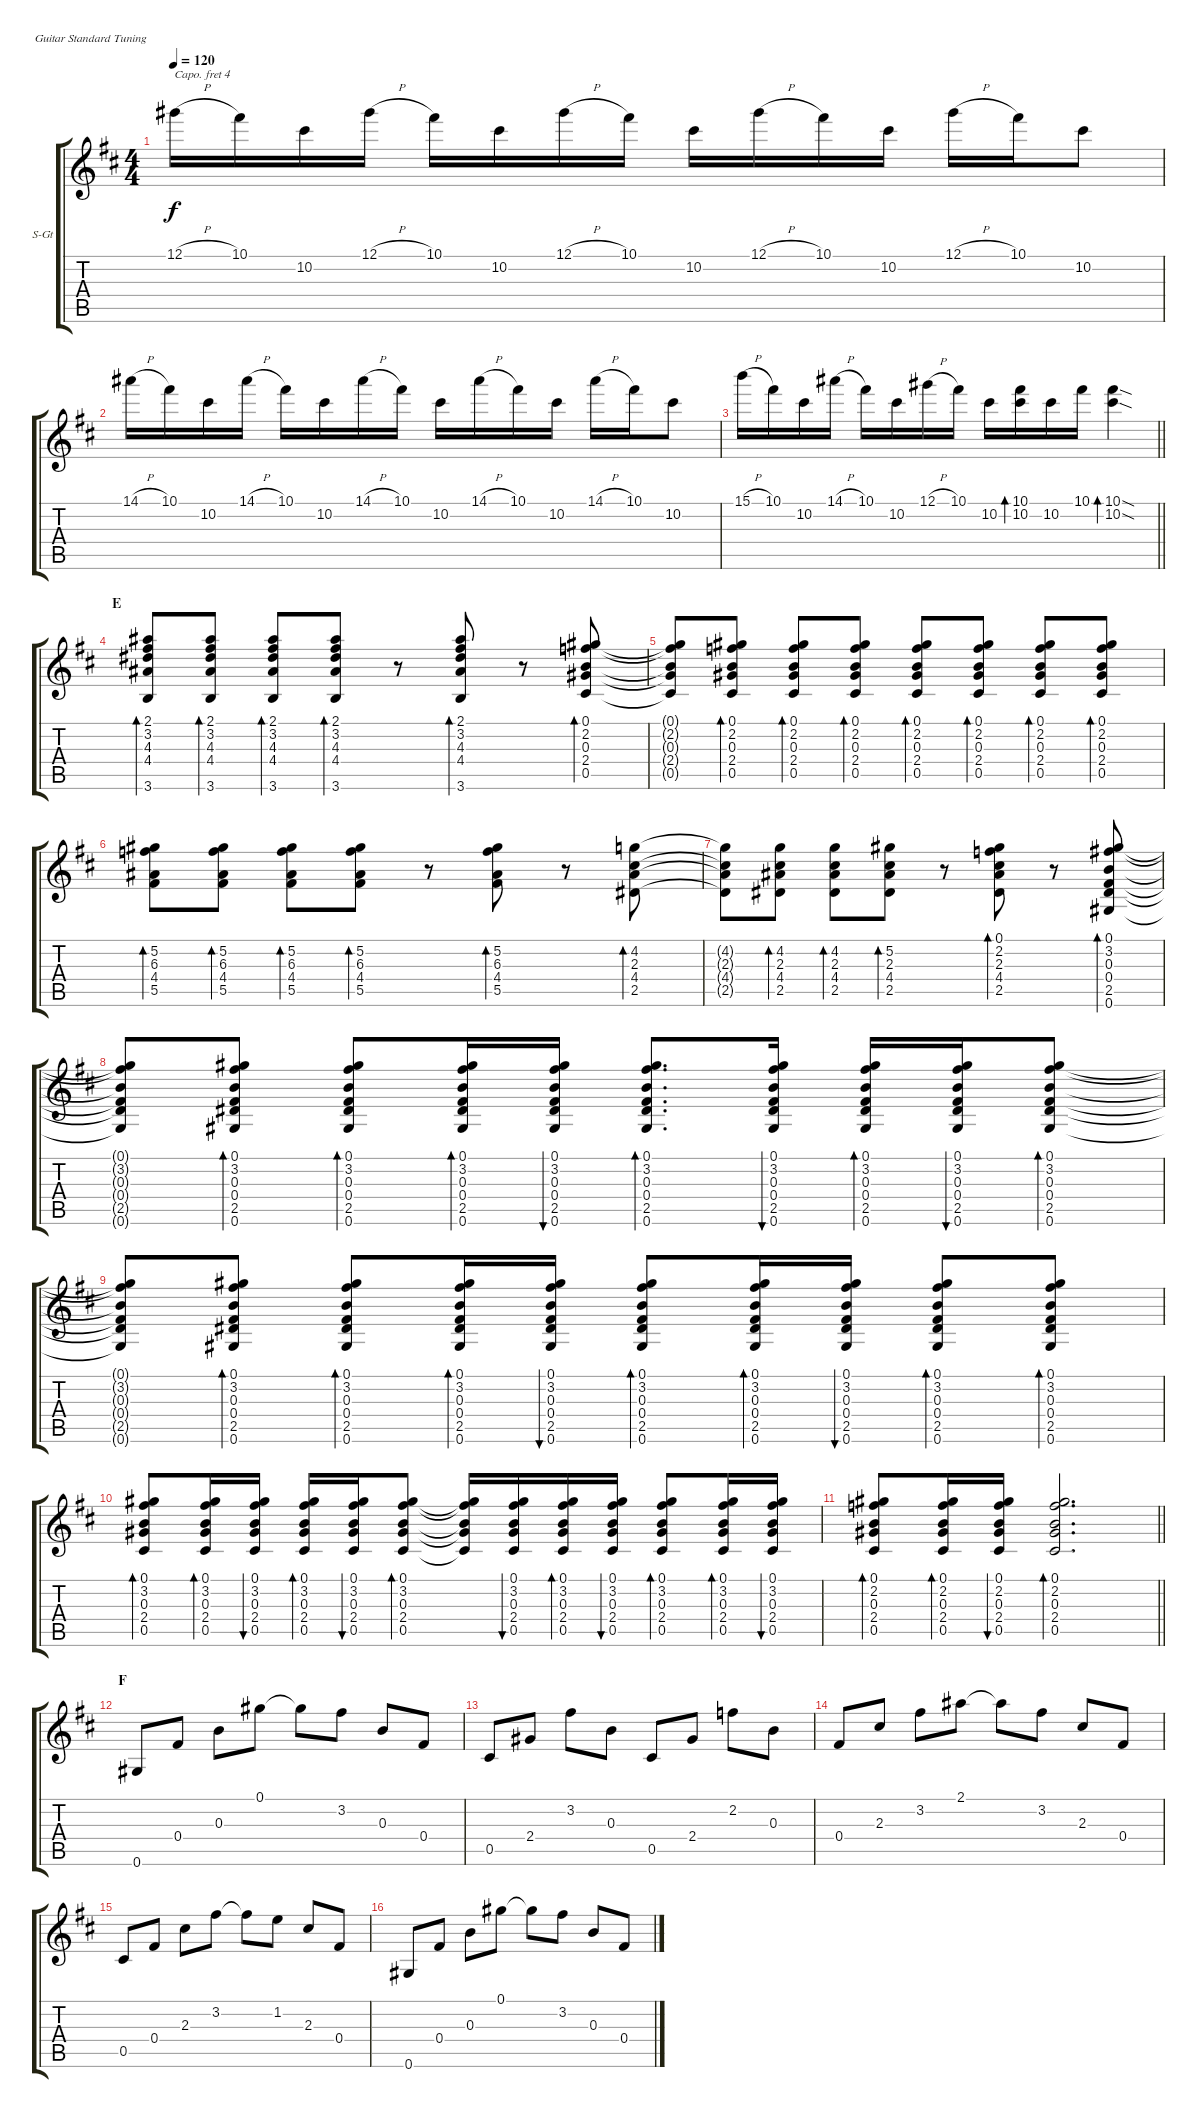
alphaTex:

\bracketExtendMode groupsimilarinstruments
\firstSystemTrackNameOrientation horizontal
\otherSystemsTrackNameOrientation horizontal
\track ("涛哥" "S-Gt") {instrument acousticguitarsteel}
\staff {score tabs}
\capo 4
\tuning (E4 B3 G3 D3 A2 E2)
\ts (4 4)
\tempo 120
\clef g2
\ks d
12.1{h}.16{dy f} 10.1.16 10.2.16 12.1{h}.16 10.1.16 10.2.16 12.1{h}.16 10.1.16 10.2.16 12.1{h}.16 10.1.16 10.2.16 12.1{h}.16 10.1.16 10.2.8 |
14.1{h}.16 10.1.16 10.2.16 14.1{h}.16 10.1.16 10.2.16 14.1{h}.16 10.1.16 10.2.16 14.1{h}.16 10.1.16 10.2.16 14.1{h}.16 10.1.16 10.2.8 |
\barLineRight lightlight
15.1{h}.16 10.1.16 10.2.16 14.1{h}.16 10.1.16 10.2.16 12.1{h}.16 10.1.16 10.2.16 (10.1 10.2).16{bd 30} 10.2.16 10.1.16 (10.1{sod} 10.2{sod}).4{bd 30} |
\section ("" "E")
(2.1 3.2 4.3 4.4 3.6).8{bd 30} (2.1 3.2 4.3 4.4 3.6).8{bd 30} (2.1 3.2 4.3 4.4 3.6).8{bd 30} (2.1 3.2 4.3 4.4 3.6).8{bd 30} r.8 (2.1 3.2 4.3 4.4 3.6).8{bd 30} r.8 (0.1 2.2 0.3 2.4 0.5).8{bd 30} |
(0.1{t} 2.2{t} 0.3{t} 2.4{t} 0.5{t}).8 (0.1 2.2 0.3 2.4 0.5).8{bd 30} (0.1 2.2 0.3 2.4 0.5).8{bd 30} (0.1 2.2 0.3 2.4 0.5).8{bd 30} (0.1 2.2 0.3 2.4 0.5).8{bd 30} (0.1 2.2 0.3 2.4 0.5).8{bd 30} (0.1 2.2 0.3 2.4 0.5).8{bd 30} (0.1 2.2 0.3 2.4 0.5).8{bd 30} |
(5.2 6.3 4.4 5.5).8{bd 30} (5.2 6.3 4.4 5.5).8{bd 30} (5.2 6.3 4.4 5.5).8{bd 30} (5.2 6.3 4.4 5.5).8{bd 30} r.8 (5.2 6.3 4.4 5.5).8{bd 30} r.8 (4.2 2.3 4.4 2.5).8{bd 30} |
(4.2{t} 2.3{t} 4.4{t} 2.5{t}).8 (4.2 2.3 4.4 2.5).8{bd 30} (4.2 2.3 4.4 2.5).8{bd 30} (5.2 2.3 4.4 2.5).8{bd 30} r.8 (0.1 2.2 2.3 4.4 2.5).8{bd 30} r.8 (0.1 3.2 0.3 0.4 2.5 0.6).8{bd 30} |
(0.1{t} 3.2{t} 0.3{t} 0.4{t} 2.5{t} 0.6{t}).8 (0.1 3.2 0.3 0.4 2.5 0.6).8{bd 30} (0.1 3.2 0.3 0.4 2.5 0.6).8{bd 30} (0.1 3.2 0.3 0.4 2.5 0.6).16{bd 30} (0.1 3.2 0.3 0.4 2.5 0.6).16{bu 30} (0.1 3.2 0.3 0.4 2.5 0.6).8{d bd 30} (0.1 3.2 0.3 0.4 2.5 0.6).16{bu 30} (0.1 3.2 0.3 0.4 2.5 0.6).16{bd 30} (0.1 3.2 0.3 0.4 2.5 0.6).16{bu 30} (0.1 3.2 0.3 0.4 2.5 0.6).8{bd 30} |
(0.1{t} 3.2{t} 0.3{t} 0.4{t} 2.5{t} 0.6{t}).8 (0.1 3.2 0.3 0.4 2.5 0.6).8{bd 30} (0.1 3.2 0.3 0.4 2.5 0.6).8{bd 30} (0.1 3.2 0.3 0.4 2.5 0.6).16{bd 30} (0.1 3.2 0.3 0.4 2.5 0.6).16{bu 30} (0.1 3.2 0.3 0.4 2.5 0.6).8{bd 30} (0.1 3.2 0.3 0.4 2.5 0.6).16{bd 30} (0.1 3.2 0.3 0.4 2.5 0.6).16{bu 30} (0.1 3.2 0.3 0.4 2.5 0.6).8{bd 30} (0.1 3.2 0.3 0.4 2.5 0.6).8{bd 30} |
(0.1 3.2 0.3 2.4 0.5).8{bd 30} (0.1 3.2 0.3 2.4 0.5).16{bd 30} (0.1 3.2 0.3 2.4 0.5).16{bu 30} (0.1 3.2 0.3 2.4 0.5).16{bd 30} (0.1 3.2 0.3 2.4 0.5).16{bu 30} (0.1 3.2 0.3 2.4 0.5).8{bd 30} (0.1{t} 3.2{t} 0.3{t} 2.4{t} 0.5{t}).16 (0.1 3.2 0.3 2.4 0.5).16{bu 30} (0.1 3.2 0.3 2.4 0.5).16{bd 30} (0.1 3.2 0.3 2.4 0.5).16{bu 30} (0.1 3.2 0.3 2.4 0.5).8{bd 30} (0.1 3.2 0.3 2.4 0.5).16{bd 30} (0.1 3.2 0.3 2.4 0.5).16{bu 30} |
\barLineRight lightlight
(0.1 2.2 0.3 2.4 0.5).8{bd 30} (0.1 2.2 0.3 2.4 0.5).16{bd 30} (0.1 2.2 0.3 2.4 0.5).16{bu 30} (0.1 2.2 0.3 2.4 0.5).2{d bd 30} |
\section ("" "F")
0.6.8 0.4.8 0.3.8 0.1.8 0.1{t}.8 3.2.8 0.3.8 0.4.8 |
0.5.8 2.4.8 3.2.8 0.3.8 0.5.8 2.4.8 2.2.8 0.3.8 |
0.4.8 2.3.8 3.2.8 2.1.8 2.1{t}.8 3.2.8 2.3.8 0.4.8 |
0.5.8 0.4.8 2.3.8 3.2.8 3.2{t}.8 1.2.8 2.3.8 0.4.8 |
0.6.8 0.4.8 0.3.8 0.1.8 0.1{t}.8 3.2.8 0.3.8 0.4.8
